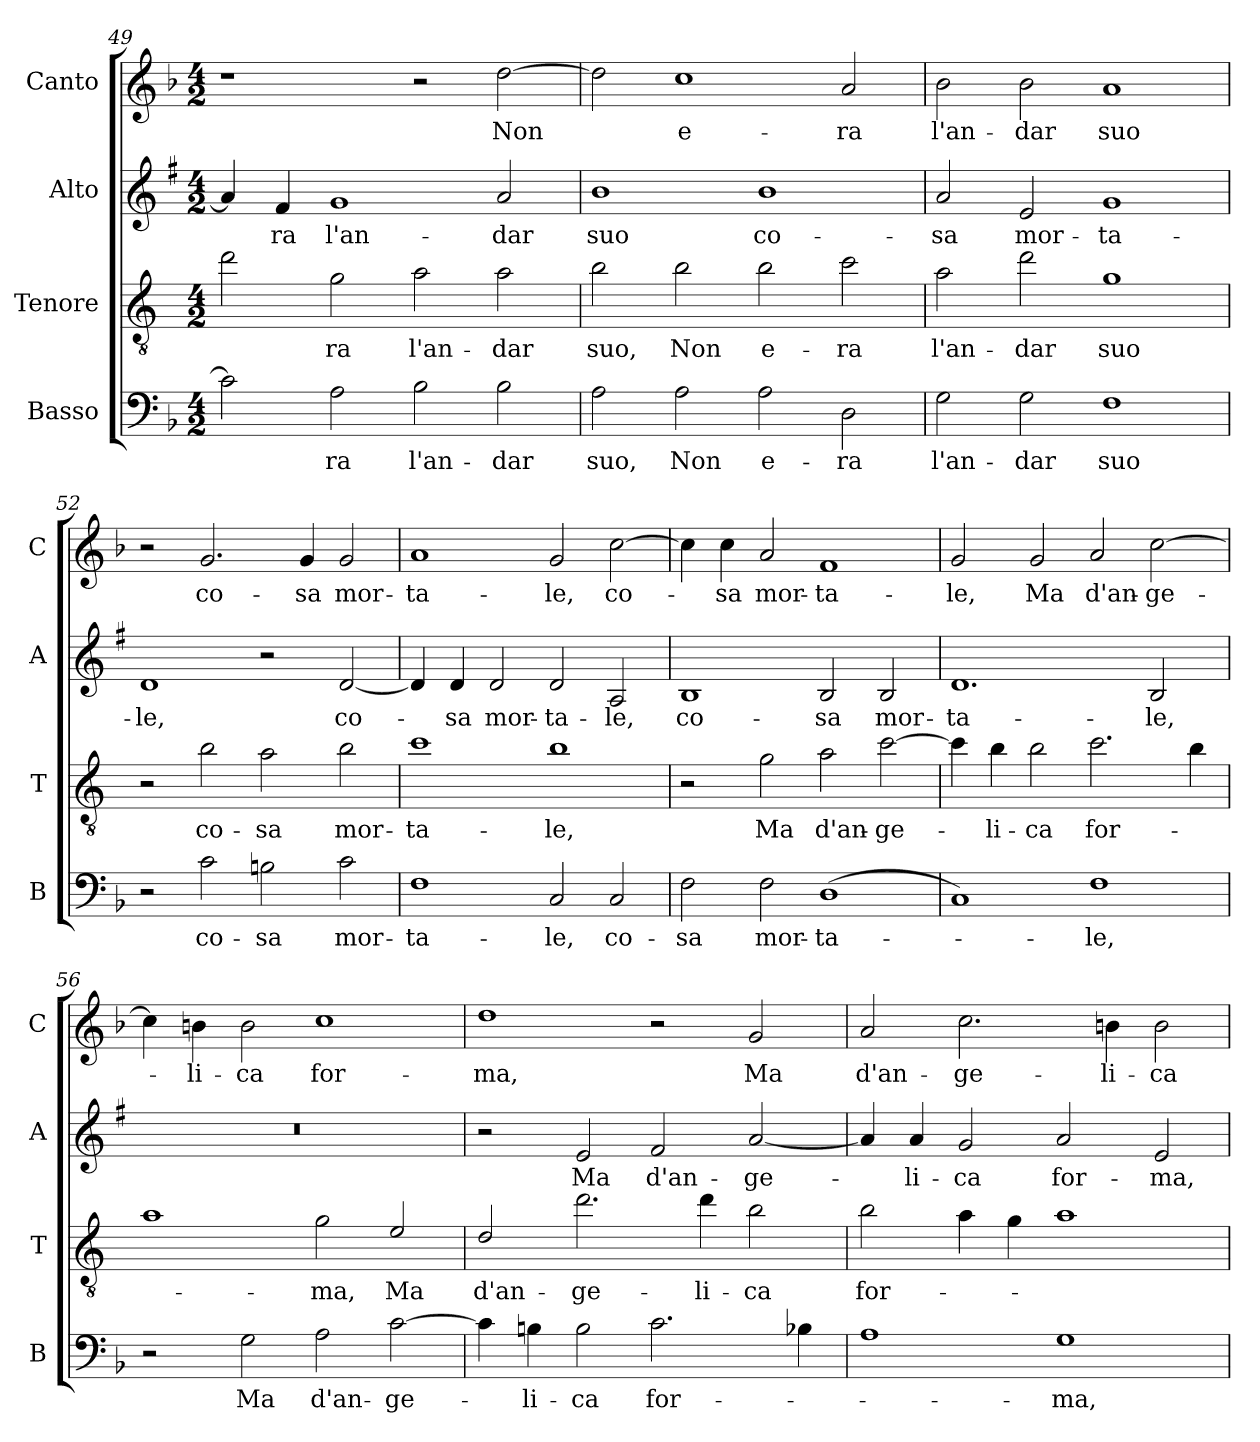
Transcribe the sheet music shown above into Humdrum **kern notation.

**kern	**text	**kern	**text	**kern	**text	**kern	**text
*part4	*part4	*part3	*part3	*part2	*part2	*part1	*part1
*staff4	*staff4	*staff3	*staff3	*staff2	*staff2	*staff1	*staff1
*I"Basso	*	*I"Tenore	*	*I"Alto	*	*I"Canto	*
*I'B	*	*I'T	*	*I'A	*	*I'C	*
*clefF4	*	*clefGv2	*	*clefG2	*	*clefG2	*
*	*	*ITrd4c7	*	*ITrd1c2	*	*	*
*k[b-]	*	*k[b-]	*	*k[b-]	*	*k[b-]	*
*F:	*	*F:	*	*F:	*	*F:	*
*M4/2	*	*M4/2	*	*M4/2	*	*M4/2	*
=49	=49	=49	=49	=49	=49	=49	=49
2c\]	.	2g\	.	4g/]	.	1r	.
!	!	!	!	!	!LO:LY:b	!	!
.	.	.	.	4e/	-ra	.	.
!	!LO:LY:b	!	!LO:LY:b	!	!LO:LY:b	!	!
2A\	-ra	2c\	-ra	1f	l'an-	.	.
!	!LO:LY:b	!	!LO:LY:b	!	!	!	!
2B-\	l'an-	2d\	l'an-	.	.	2r	.
!	!LO:LY:b	!	!LO:LY:b	!	!LO:LY:b	!	!LO:LY:b
2B-\	-dar	2d\	-dar	2g/	-dar	[2dd\	Non
=50	=50	=50	=50	=50	=50	=50	=50
!	!LO:LY:b	!	!LO:LY:b	!	!LO:LY:b	!	!
2A\	suo,	2e\	suo,	1a	suo	2dd\]	.
!	!LO:LY:b	!	!LO:LY:b	!	!	!	!LO:LY:b
2A\	Non	2e\	Non	.	.	1cc	e-
!	!LO:LY:b	!	!LO:LY:b	!	!LO:LY:b	!	!
2A\	e-	2e\	e-	1a	co-	.	.
!	!LO:LY:b	!	!LO:LY:b	!	!	!	!LO:LY:b
2D\	-ra	2f\	-ra	.	.	2a/	-ra
=51	=51	=51	=51	=51	=51	=51	=51
!	!LO:LY:b	!	!LO:LY:b	!	!LO:LY:b	!	!LO:LY:b
2G\	l'an-	2d\	l'an-	2g/	-sa	2b-\	l'an-
!	!LO:LY:b	!	!LO:LY:b	!	!LO:LY:b	!	!LO:LY:b
2G\	-dar	2g\	-dar	2d/	mor-	2b-\	-dar
!	!LO:LY:b	!	!LO:LY:b	!	!LO:LY:b	!	!LO:LY:b
1F	suo	1c	suo	1f	-ta-	1a	suo
=52	=52	=52	=52	=52	=52	=52	=52
!	!	!	!	!	!LO:LY:b	!	!
2r	.	2r	.	1c	-le,	2r	.
!	!LO:LY:b	!	!LO:LY:b	!	!	!	!LO:LY:b
2c\	co-	2e\	co-	.	.	2.g/	co-
!	!LO:LY:b	!	!LO:LY:b	!	!	!	!
2Bn\	-sa	2d\	-sa	2r	.	.	.
!	!	!	!	!	!	!	!LO:LY:b
.	.	.	.	.	.	4g/	-sa
!	!LO:LY:b	!	!LO:LY:b	!	!LO:LY:b	!	!LO:LY:b
2c\	mor-	2e\	mor-	[2c/	co-	2g/	mor-
!!LO:LB:g=z
=53	=53	=53	=53	=53	=53	=53	=53
!	!LO:LY:b	!	!LO:LY:b	!	!	!	!LO:LY:b
1F	-ta-	1f	-ta-	4c/]	.	1a	-ta-
!	!	!	!	!	!LO:LY:b	!	!
.	.	.	.	4c/	-sa	.	.
!	!	!	!	!	!LO:LY:b	!	!
.	.	.	.	2c/	mor-	.	.
!	!LO:LY:b	!	!LO:LY:b	!	!LO:LY:b	!	!LO:LY:b
2C/	-le,	1e	-le,	2c/	-ta-	2g/	-le,
!	!LO:LY:b	!	!	!	!LO:LY:b	!	!LO:LY:b
2C/	co-	.	.	2G/	-le,	[2cc\	co-
=54	=54	=54	=54	=54	=54	=54	=54
!	!LO:LY:b	!	!	!	!LO:LY:b	!	!
2F\	-sa	2r	.	1A	co-	4cc\]	.
!	!	!	!	!	!	!	!LO:LY:b
.	.	.	.	.	.	4cc\	-sa
!	!LO:LY:b	!	!LO:LY:b	!	!	!	!LO:LY:b
2F\	mor-	2c\	Ma	.	.	2a/	mor-
!	!LO:LY:b	!	!LO:LY:b	!	!LO:LY:b	!	!LO:LY:b
(>1D	-ta-	2d\	d'an-	2A/	-sa	1f	-ta-
!	!	!	!LO:LY:b	!	!LO:LY:b	!	!
.	.	[2f\	-ge-	2A/	mor-	.	.
=55	=55	=55	=55	=55	=55	=55	=55
!	!	!	!	!	!LO:LY:b	!	!LO:LY:b
1C)	.	4f\]	.	1.c	-ta-	2g/	-le,
!	!	!	!LO:LY:b	!	!	!	!
.	.	4e\	-li-	.	.	.	.
!	!	!	!LO:LY:b	!	!	!	!LO:LY:b
.	.	2e\	-ca	.	.	2g/	Ma
!	!LO:LY:b	!	!LO:LY:b	!	!	!	!LO:LY:b
1F	-le,	2.f\	for-	.	.	2a/	d'an-
!	!	!	!	!	!LO:LY:b	!	!LO:LY:b
.	.	.	.	2A/	-le,	[2cc\	-ge-
.	.	4e\	.	.	.	.	.
=56	=56	=56	=56	=56	=56	=56	=56
2r	.	1d	.	0r	.	4cc\]	.
!	!	!	!	!	!	!	!LO:LY:b
.	.	.	.	.	.	4bn\	-li-
!	!LO:LY:b	!	!	!	!	!	!LO:LY:b
2G\	Ma	.	.	.	.	2b\	-ca
!	!LO:LY:b	!	!LO:LY:b	!	!	!	!LO:LY:b
2A\	d'an-	2c\	-ma,	.	.	1cc	for-
!	!LO:LY:b	!	!LO:LY:b	!	!	!	!
[2c\	-ge-	2A/	Ma	.	.	.	.
!!LO:LB:g=z
=57	=57	=57	=57	=57	=57	=57	=57
!	!	!	!LO:LY:b	!	!	!	!LO:LY:b
4c\]	.	2G/	d'an-	2r	.	1dd	-ma,
!	!LO:LY:b	!	!	!	!	!	!
4Bn\	-li-	.	.	.	.	.	.
!	!LO:LY:b	!	!LO:LY:b	!	!LO:LY:b	!	!
2B\	-ca	2.g\	-ge-	2d/	Ma	.	.
!	!LO:LY:b	!	!	!	!LO:LY:b	!	!
2.c\	for-	.	.	2e/	d'an-	2r	.
!	!	!	!LO:LY:b	!	!	!	!
.	.	4g\	-li-	.	.	.	.
!	!	!	!LO:LY:b	!	!LO:LY:b	!	!LO:LY:b
.	.	2e\	-ca	[2g/	-ge-	2g/	Ma
4B-X\	.	.	.	.	.	.	.
=58	=58	=58	=58	=58	=58	=58	=58
!	!	!	!LO:LY:b	!	!	!	!LO:LY:b
1A	.	2e\	for-	4g/]	.	2a/	d'an-
!	!	!	!	!	!LO:LY:b	!	!
.	.	.	.	4g/	-li-	.	.
!	!	!	!	!	!LO:LY:b	!	!LO:LY:b
.	.	4d\	.	2f/	-ca	2.cc\	-ge-
.	.	4c\	.	.	.	.	.
!	!LO:LY:b	!	!	!	!LO:LY:b	!	!
1G	-ma,	1d	.	2g/	for-	.	.
!	!	!	!	!	!	!	!LO:LY:b
.	.	.	.	.	.	4bn\	-li-
!	!	!	!	!	!LO:LY:b	!	!LO:LY:b
.	.	.	.	2d/	-ma,	2b\	-ca
=	=	=	=	=	=	=	=
*-	*-	*-	*-	*-	*-	*-	*-
